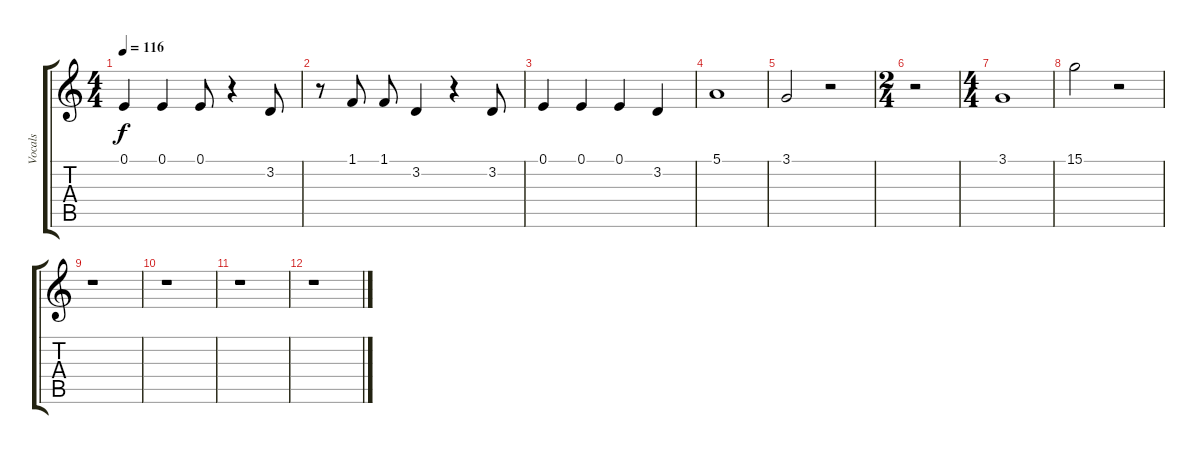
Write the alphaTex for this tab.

\track ("Vocals" "Vocals") {instrument harmonica}
\staff {score tabs}
\tuning (E4 B3 G3 D3 A2 E2) {hide}
\ts (4 4)
\tempo 116
\clef g2
\ks c
0.1.4{dy f} 0.1.4 0.1.8 r.4 3.2.8 |
r.8 1.1.8 1.1.8 3.2.4 r.4 3.2.8 |
0.1.4 0.1.4 0.1.4 3.2.4 |
5.1.1 |
3.1.2 r.2 |
\ts (2 4)
r.2 |
\ts (4 4)
3.1.1 |
15.1.2 r.2 |
r.1 |
r.1 |
r.1 |
r.1
